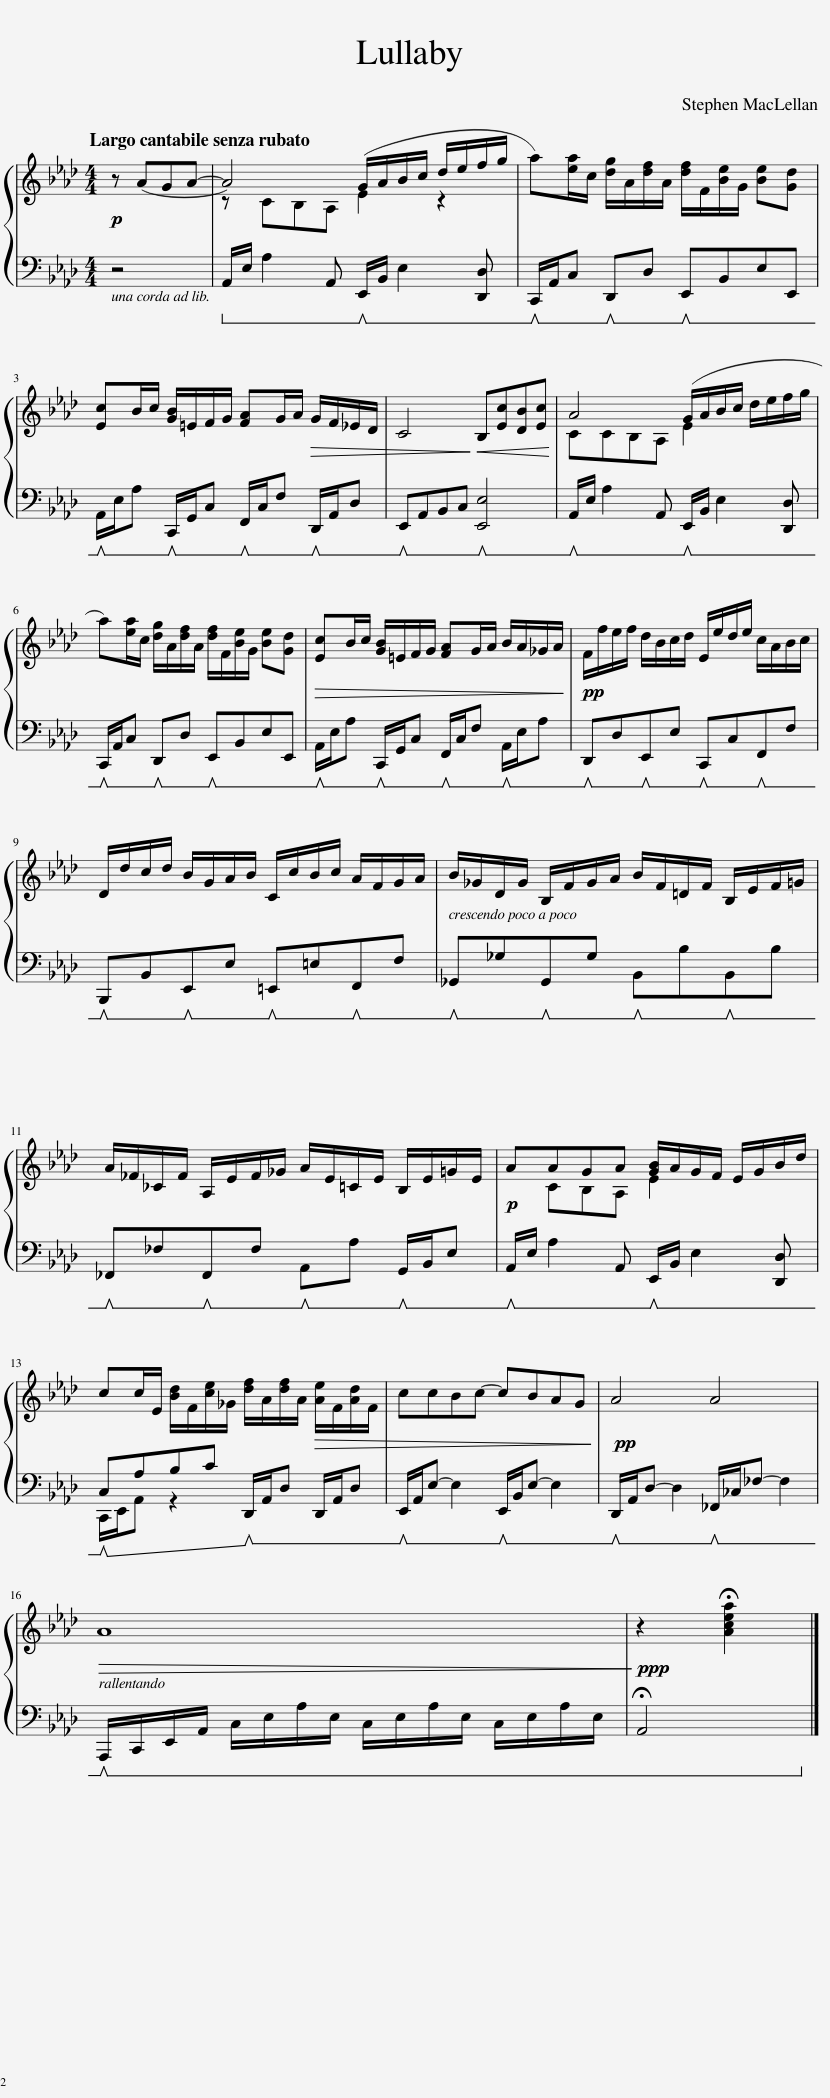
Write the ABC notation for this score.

X:1
%%score { ( 1 3 ) | ( 2 4 ) }
L:1/8
Q:1/4=50
M:4/4
I:linebreak $
K:Ab
V:1 treble
V:3 treble
V:2 bass
V:4 bass
V:1
!p! z (AGA- | A4) (G/A/B/c/ d/e/f/g/ | a)[ea]/c/ [dg]/A/[df]/A/ [df]/F/[Be]/G/ [Be][Gd] |$ [Ec]B/c/ [GB]/=E/F/G/ [FA]G/A/!>(! G/F/_E/D/ | C4!>)!!pp!!<(! B,[Ec][DB][Ec]!<)! | %5
!p! A4 (G/A/B/c/ d/e/f/g/ |$ a)[ea]/c/ [dg]/A/[df]/A/ [df]/F/[Be]/G/ [Be][Gd] |!>(! [Ec]B/c/ [GB]/=E/F/G/ [FA]G/A/ B/A/_G/A/!>)! |!pp! F/f/e/f/ d/B/c/d/ E/e/d/e/ c/A/B/c/ |$ D/d/c/d/ B/G/A/B/ C/c/B/c/ A/F/G/A/ | %10
!<(! B/_G/D/G/ B,/F/G/A/ B/F/=D/F/ B,/E/F/=G/ |$ A/_F/_C/F/ A,/E/F/_G/ A/E/=C/E/ B,/E/=G/E/!<)! |!p! AAGA [GB]/A/G/F/ E/G/B/d/ |$ cc/E/ [Bd]/F/[ce]/_G/ [df]/A/[df]/A/!>(! [Ae]/F/[Ad]/F/ | ccBc- cBAG!>)! | %15
!pp! A4 A4 |$[Q:1/4=46]!>(! A8!>)![Q:1/4=42][Q:1/4=38][Q:1/4=34] |[Q:1/4=30]!ppp! z2[Q:1/4=20] !fermata![Acea]2 |] %18
V:2
 z4 |!ped! A,,/E,/ A,2 A,,!ped! E,,/!ped-up!B,,/ E,2 [D,,D,] |!ped! C,,/!ped-up!A,,/C,!ped! D,,!ped-up!D,!ped! E,,!ped-up!B,,E,E,, |$!ped! A,,/!ped-up!E,/A,!ped! C,,/!ped-up!G,,/C,!ped! F,,/!ped-up!C,/F,!ped! D,,/!ped-up!A,,/D, |!ped! E,,!ped-up!A,,B,,C,!ped! [E,,E,]4!ped-up! | %5
!ped! A,,/!ped-up!E,/ A,2 A,,!ped! E,,/!ped-up!B,,/ E,2 [D,,D,] |$!ped! C,,/!ped-up!A,,/C,!ped! D,,!ped-up!D,!ped! E,,!ped-up!B,,E,E,, |!ped! A,,/!ped-up!E,/A,!ped! C,,/!ped-up!G,,/C,!ped! F,,/!ped-up!C,/F,!ped! A,,/!ped-up!E,/A, |!ped! D,,!ped-up!D,!ped!E,,!ped-up!E,!ped! C,,!ped-up!C,!ped!F,,!ped-up!F, |$!ped! B,,,!ped-up!B,,!ped!E,,!ped-up!E,!ped! =E,,!ped-up!=E,!ped!F,,!ped-up!F, | %10
!ped! _G,,!ped-up!_G,!ped!G,,!ped-up!G,!ped! B,,!ped-up!B,!ped!B,,!ped-up!B, |$!ped! _F,,!ped-up!_F,!ped!F,,!ped-up!F,!ped! A,,!ped-up!A,!ped! G,,/!ped-up!B,,/E, |!ped! A,,/!ped-up!E,/ A,2 A,,!ped! E,,/!ped-up!B,,/ E,2 [D,,D,] |$!ped! C,A,B,C!ped! D,,/!ped-up!A,,/D, D,,/A,,/D, |!ped! E,,/!ped-up!A,,/!ped-up!E,- E,2!ped! E,,/B,,/E,- E,2 | %15
!ped! D,,/A,,/!ped-up!D,- D,2!ped! _F,,/!ped-up!_C,/_F,- F,2 |$!ped! A,,,/C,,/E,,/A,,/ C,/E,/A,/E,/ C,/!ped-up!E,/A,/E,/ C,/E,/A,/E,/ | !fermata!A,,4 |] %18
V:3
 x4 | z CB,A, E2 z2 | x8 |$ x8 | x8 | %5
 CCB,A, E2 x2 |$ x8 | x8 | x8 |$ x8 | %10
 x8 |$ x8 | x CB,A, E2 x2 |$ x8 | x8 | %15
 x8 |$ x8 | x4 |] %18
V:4
 x4 | x8 | x8 |$ x8 | x8 | %5
 x8 |$ x8 | x8 | x8 |$ x8 | %10
 x8 |$ x8 | x8 |$ C,,/E,,/A,, z2 x4 | x8 | %15
 x8 |$ x8 | x4 |] %18
